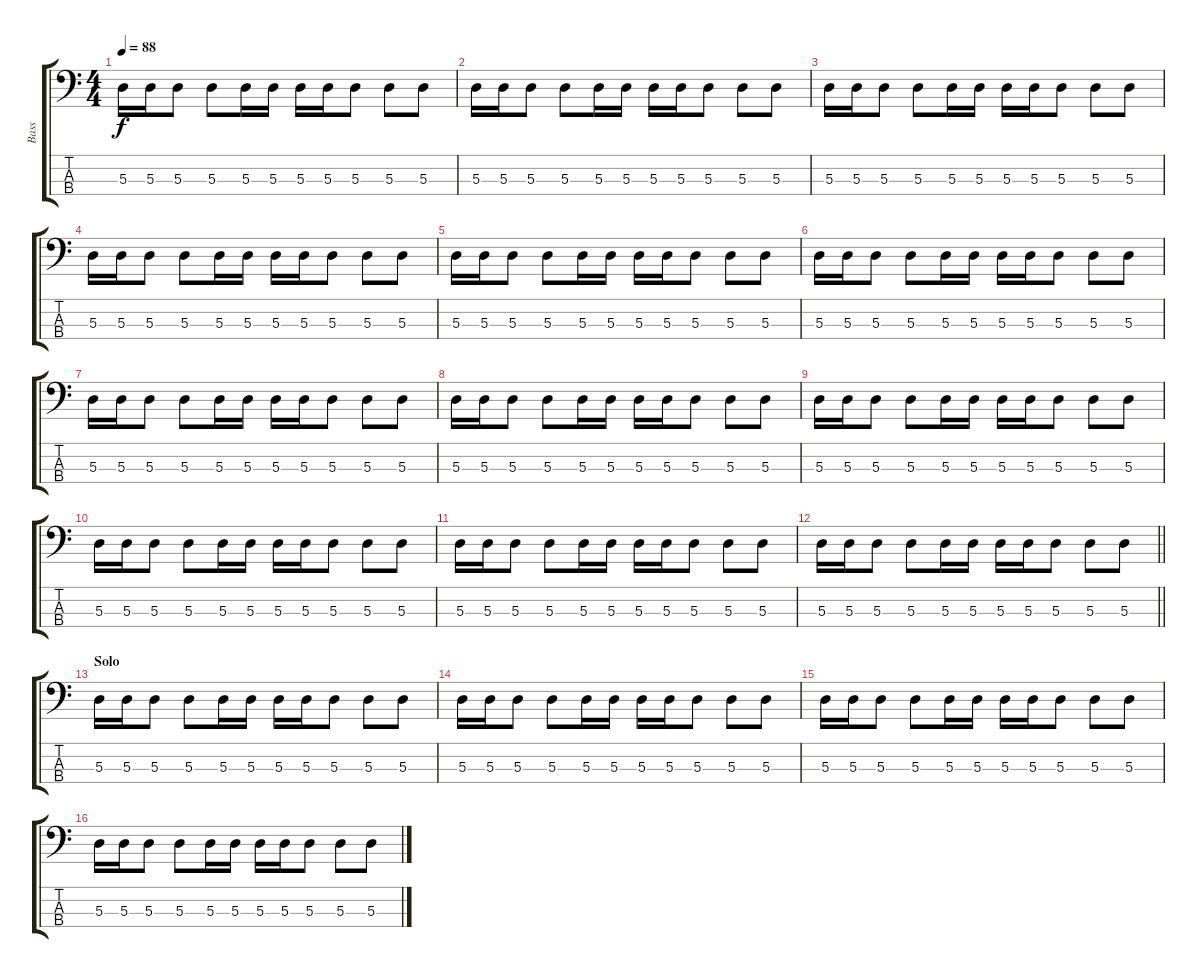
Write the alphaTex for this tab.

\track ("Bass" "Bass") {instrument electricbassfinger}
\staff {score tabs}
\tuning (G2 D2 A1 E1) {hide}
\ts (4 4)
\tempo 88
\clef f4
\ks c
5.3.16{dy f} 5.3.16 5.3.8 5.3.8 5.3.16 5.3.16 5.3.16 5.3.16 5.3.8 5.3.8 5.3.8 |
5.3.16 5.3.16 5.3.8 5.3.8 5.3.16 5.3.16 5.3.16 5.3.16 5.3.8 5.3.8 5.3.8 |
5.3.16 5.3.16 5.3.8 5.3.8 5.3.16 5.3.16 5.3.16 5.3.16 5.3.8 5.3.8 5.3.8 |
5.3.16 5.3.16 5.3.8 5.3.8 5.3.16 5.3.16 5.3.16 5.3.16 5.3.8 5.3.8 5.3.8 |
5.3.16 5.3.16 5.3.8 5.3.8 5.3.16 5.3.16 5.3.16 5.3.16 5.3.8 5.3.8 5.3.8 |
5.3.16 5.3.16 5.3.8 5.3.8 5.3.16 5.3.16 5.3.16 5.3.16 5.3.8 5.3.8 5.3.8 |
5.3.16 5.3.16 5.3.8 5.3.8 5.3.16 5.3.16 5.3.16 5.3.16 5.3.8 5.3.8 5.3.8 |
5.3.16 5.3.16 5.3.8 5.3.8 5.3.16 5.3.16 5.3.16 5.3.16 5.3.8 5.3.8 5.3.8 |
5.3.16 5.3.16 5.3.8 5.3.8 5.3.16 5.3.16 5.3.16 5.3.16 5.3.8 5.3.8 5.3.8 |
5.3.16 5.3.16 5.3.8 5.3.8 5.3.16 5.3.16 5.3.16 5.3.16 5.3.8 5.3.8 5.3.8 |
5.3.16 5.3.16 5.3.8 5.3.8 5.3.16 5.3.16 5.3.16 5.3.16 5.3.8 5.3.8 5.3.8 |
\barLineRight lightlight
5.3.16 5.3.16 5.3.8 5.3.8 5.3.16 5.3.16 5.3.16 5.3.16 5.3.8 5.3.8 5.3.8 |
\section ("" "Solo")
5.3.16 5.3.16 5.3.8 5.3.8 5.3.16 5.3.16 5.3.16 5.3.16 5.3.8 5.3.8 5.3.8 |
5.3.16 5.3.16 5.3.8 5.3.8 5.3.16 5.3.16 5.3.16 5.3.16 5.3.8 5.3.8 5.3.8 |
5.3.16 5.3.16 5.3.8 5.3.8 5.3.16 5.3.16 5.3.16 5.3.16 5.3.8 5.3.8 5.3.8 |
5.3.16 5.3.16 5.3.8 5.3.8 5.3.16 5.3.16 5.3.16 5.3.16 5.3.8 5.3.8 5.3.8
